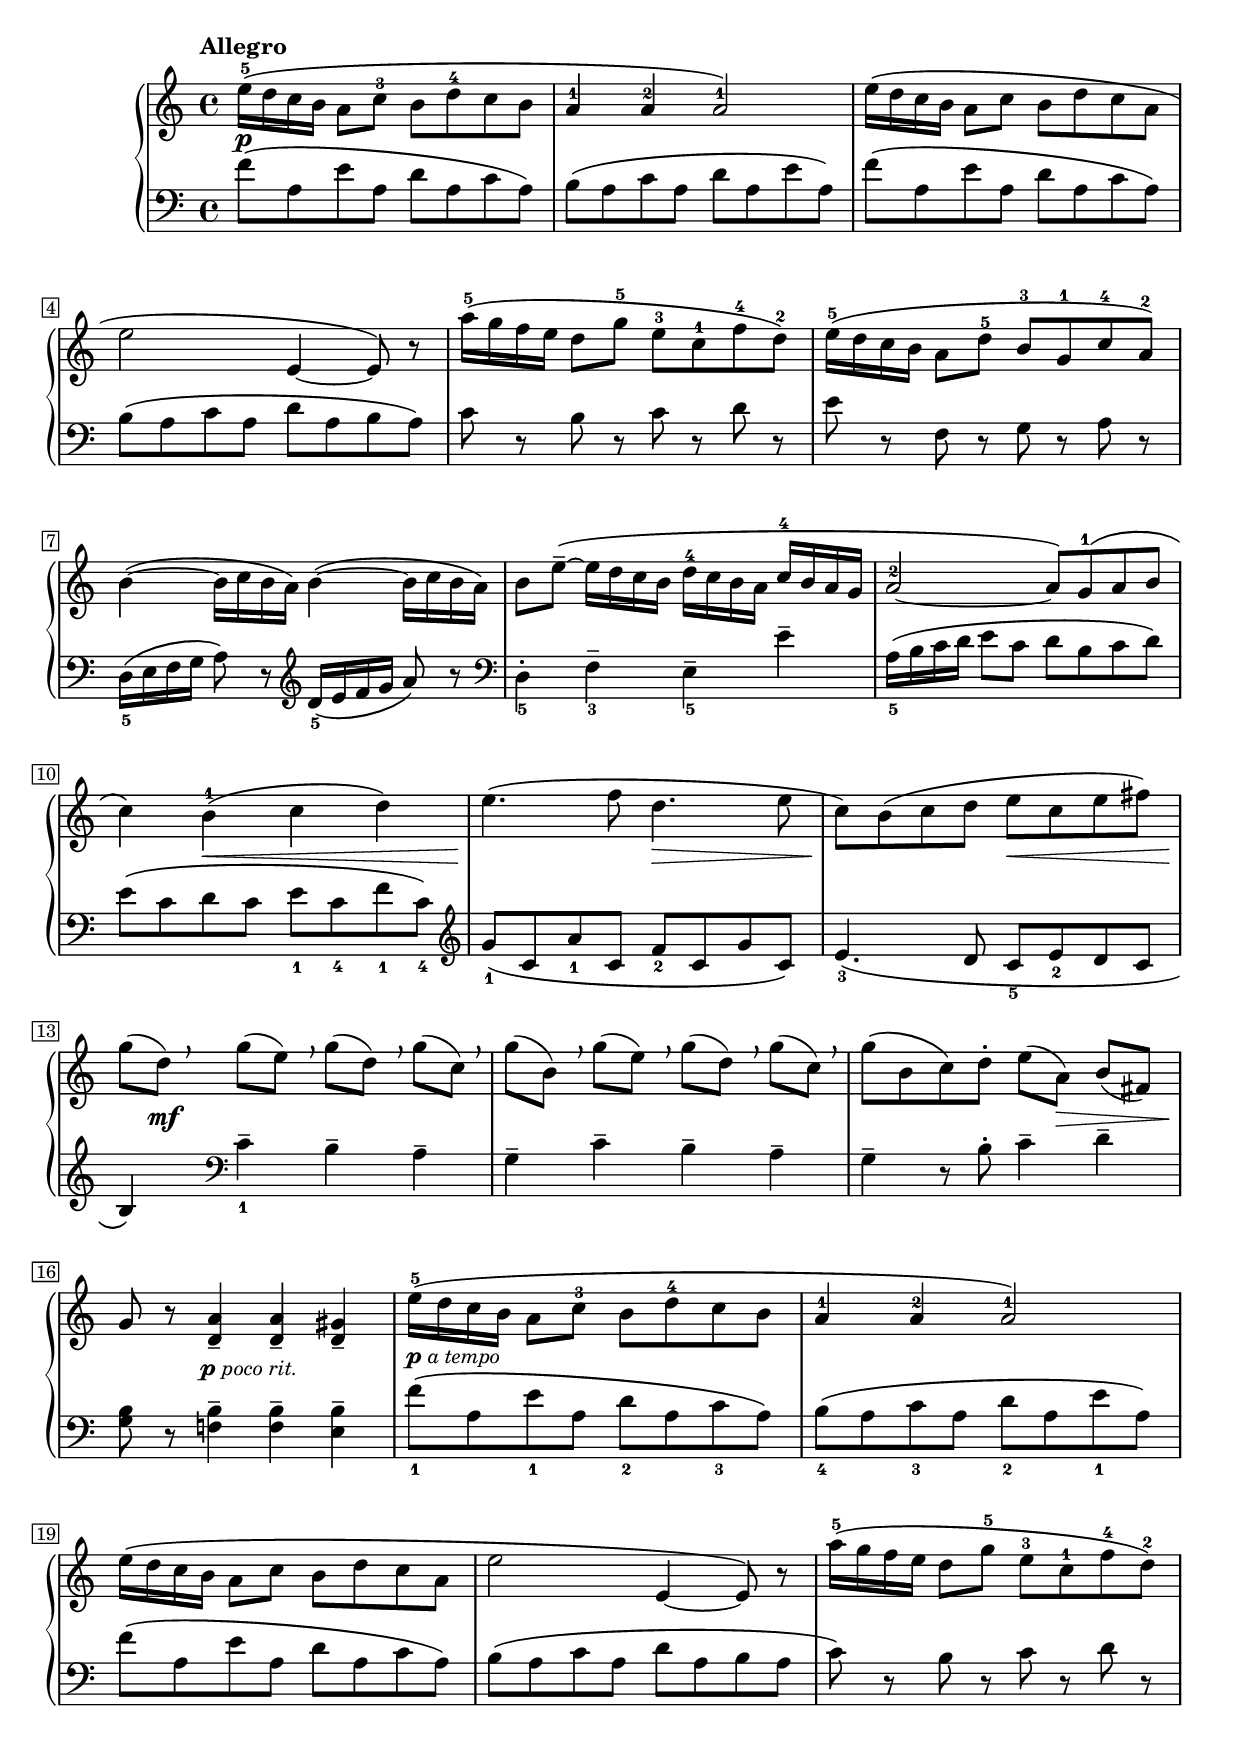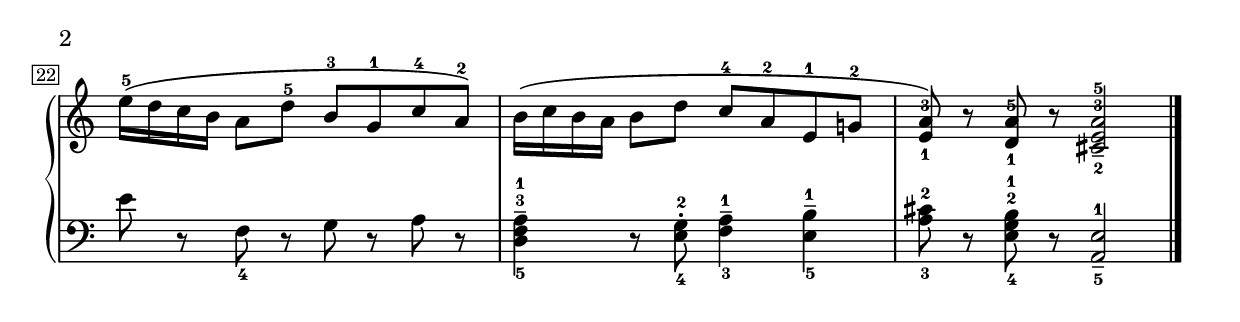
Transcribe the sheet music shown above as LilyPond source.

Global = {
  \key c \major
  \time 4/4
  \include "../global.ly"
}

Soprano = \context Voice = "one" \relative c'' {
  \voiceOne
  \stemNeutral\tieNeutral\phrasingSlurNeutral\slurNeutral
  \override MultiMeasureRest.staff-position = #0
  \override Rest.staff-position = #0
  \override BreathingSign.text =
    \markup { \musicglyph "scripts.raltcomma" }
  \override Fingering.staff-padding = #'()
  %1
  | \tempo "Allegro"
    e16-5\( d c b a8
    c-3
    b d-4 c b
  | a4-1 a-2 a2-1\)
  | e'16\( d c b a8 c b d c a
  | e'2 e,4~ e8\) r
  %5
  | a'16-5\( g f e d8 g-5 e-3 c-1 f-4 d-2\)
  | e16-5\( d c b a8 d-5 b-3 g-1 c-4 a-2\)
  | b4~\( b16 c b a\) b4~\( b16 c b a\)
  | b8 e~^-\( e16 d c b d-4 c b a c-4 b a g
  | a2~-2 a8\) g-1\( a b
  %10
  | c4\) b-1\( c d\)
  | e4.\( f8 d4. e8
  | c8\) b\( c d e c e fis\)
  | g8( d) \breathe g[( e]) \breathe g( d) \breathe g[( c,]) \breathe
  | g'8( b,) \breathe g'[( e]) \breathe g( d) \breathe g[( c,]) \breathe
  %15
  | g'\( b, c\) d^. e[( a,]) b( fis)
  | g8 r <d a'>4_- q_- <d gis>_-
  | e'16-5\( d c b a8
    c-3
    b d-4 c b
  | a4-1 a-2 a2-1\)
  | e'16\( d c b a8 c b d c a
  %20
  | e'2 e,4~ e8\) r
  | a'16-5\( g f e d8 g-5 e-3 c-1 f-4 d-2\)
  | e16-5\( d c b a8 d-5 b-3 g-1 c-4 a-2\)
  | b16\( c b a b8 d c-4 a-2 e-1 g!-2
  | %\set fingeringOrientations = #'(up)
    <e-1 a-3>8\) r <d-1 a'-5> r <cis-2 e-3 a-5>2_-
    \fine
}

Bass = \context Voice = "four" \relative c' {
  \voiceFour
  \stemNeutral\tieNeutral\phrasingSlurNeutral
  \override MultiMeasureRest.staff-position = #0
  \override Rest.staff-position = #0
  %1
  | f8\( a, e' a, d a c a\)
  | b\( a c a d a e' a,\)
  | f'\( a, e' a, d a c a\)
  | b\( a c a d a b a\)
  %5
  | c r b r c r d r
  | e r f, r g r a r
  | d,16-5\( e f g a8\) r \clef "treble" d16-5\( e f g a8\) r
  | \clef "bass" d,,4^.-5 f^--3 e^--5 e'^-
  | a,16-5\( b c d e8 c d b c d\)
  %10
  | e\( c d c e-1 c-4 f-1 c-4\)
    \clef "treble"
  | g'-1\( c, a'-1 c, f-2 c g' c,\)
  | e4.-3\( d8 c-5 e-2 d c
  | b4\) \clef "bass" c^--1 b^- a^-
  | g^- c^- b^- a^-
  %15
  | g^- r8 b^. c4^- d^-
  | <g, b>8 r <f! b>4^- q^- <e b'>^-
  | f'8-1\( a, e'-1 a, d-2 a c-3 a\)
  | b\(-4 a c-3 a d-2 a e'-1 a,\)
  | f'8\( a, e' a, d a c a\)
  %20
  | b\( a c a d a b a
  | c\) r b r c r d r
  | e r f,-4 r g r a r
  | <d,-5 f-3 a-1>4^- r8 <e-4 g-2>^. <f-3 a-1>4^- <e-5 b'-1>^-
  | <a-3 cis-2>8 r <e-4 g-2 b-1> r <a,-5 e'-1>2_-
    \fine
}

centerDynamics = {
  %1
  | s4\p s2.
  | s1*8
  %10
  | s4 s\< s2
  | s2\! s4\> s
  | s2\! s4\< s
  | s8\! s\mf s2.
  | s1
  %15
  | s2 s8 s\> s4
  | s4\!
    \once\override TextScript.extra-offset = #'(-0.5 . -1)
    s-\markup { \dynamic p "poco rit." } s2
  | s4-\markup { \dynamic p "a tempo" } s2.
}

\score {
  \new PianoStaff
  <<
    \accidentalStyle Score.piano
    \context Staff = "upper" <<
      \set Staff.midiInstrument = #"acoustic grand"
      \Global
      \clef treble
      \Soprano
    >>
    \context Dynamics = "dynamics" \centerDynamics
    \context Staff = "lower" <<
      \set Staff.midiInstrument = #"acoustic grand"
      \Global
      \clef bass
      \Bass
    >>
  >>
  \header {
    composer = "Franco Margola"
    opus = ##f % "dC 108"
    title = \markup \smallCaps { "Sei Sonatine Facili" }
    subtitle = \markup { "per pianoforte" }
  }
  \layout {
    \context {
      \PianoStaff
      \override Parentheses.font-size = #-2
      \override TextScript.font-shape = #'italic
      \override TextScript.font-size = #-1
    }
  }
  \midi {
    \tempo 4 = 100
  }
}
